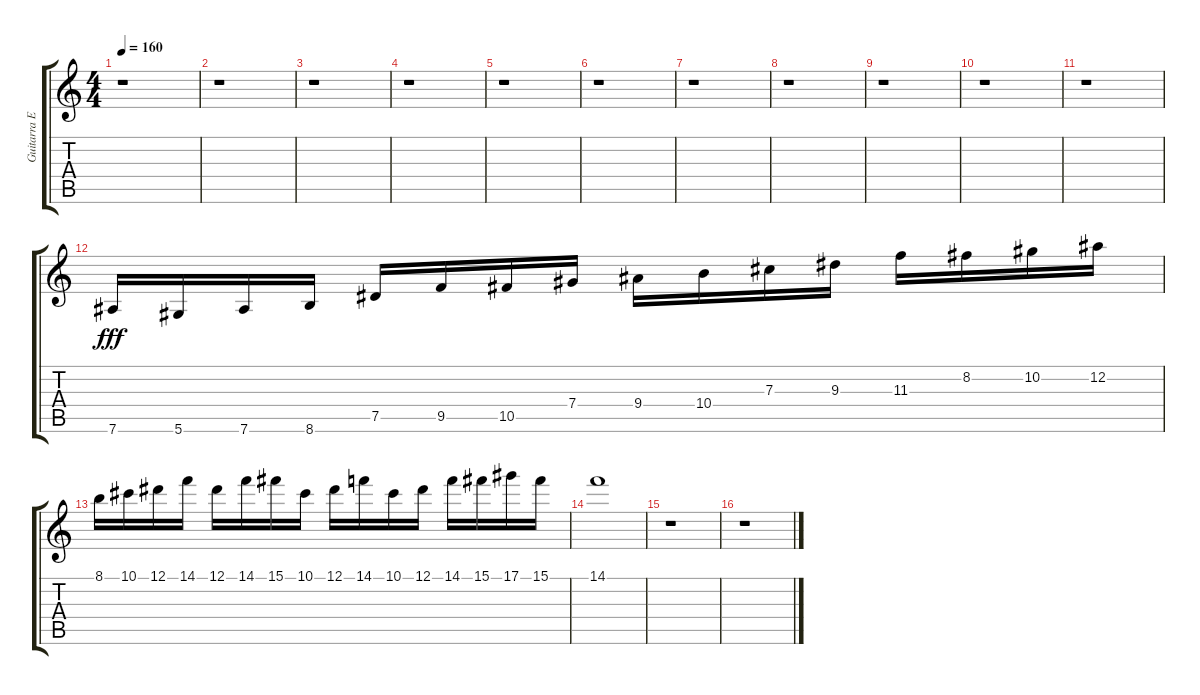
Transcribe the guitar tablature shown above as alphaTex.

\track ("Guitarra Eb solo" "Guitarra E") {instrument overdrivenguitar}
\staff {score tabs}
\tuning (Eb4 Bb3 Gb3 Db3 Ab2 Eb2) {hide}
\ts (4 4)
\tempo 160
\clef g2
\ks c
r.1{dy fff} |
r.1 |
r.1 |
r.1 |
r.1 |
r.1 |
r.1 |
r.1 |
r.1 |
r.1 |
r.1 |
7.6.16 5.6.16 7.6.16 8.6.16 7.5.16 9.5.16 10.5.16 7.4.16 9.4.16 10.4.16 7.3.16 9.3.16 11.3.16 8.2.16 10.2.16 12.2.16 |
8.1.16 10.1.16 12.1.16 14.1.16 12.1.16 14.1.16 15.1.16 10.1.16 12.1.16 14.1.16 10.1.16 12.1.16 14.1.16 15.1.16 17.1.16 15.1.16 |
14.1.1 |
r.1 |
r.1
